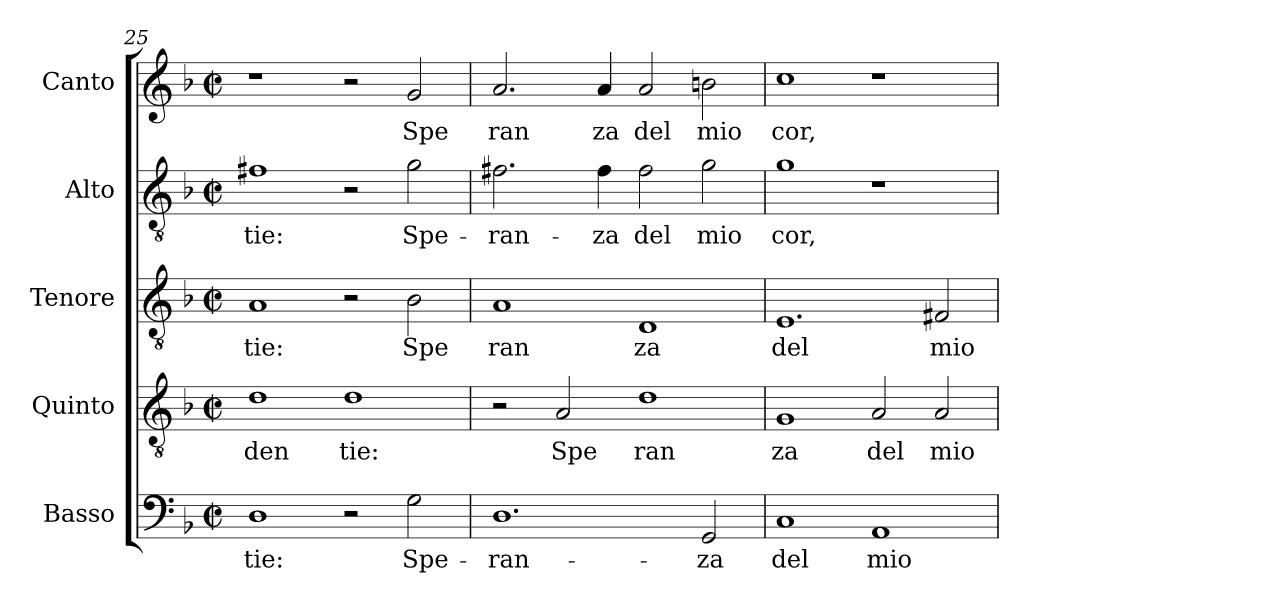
**kern	**text	**kern	**text	**kern	**text	**kern	**text	**kern	**text
*part5	*part5	*part4	*part4	*part3	*part3	*part2	*part2	*part1	*part1
*staff5	*staff5	*staff4	*staff4	*staff3	*staff3	*staff2	*staff2	*staff1	*staff1
*I"Basso	*	*I"Quinto	*	*I"Tenore	*	*I"Alto	*	*I"Canto	*
*clefF4	*	*clefGv2	*	*clefGv2	*	*clefGv2	*	*clefG2	*
*k[b-]	*	*k[b-]	*	*k[b-]	*	*k[b-]	*	*k[b-]	*
*F:	*	*F:	*	*F:	*	*F:	*	*F:	*
*M2/2	*	*M2/2	*	*M2/2	*	*M2/2	*	*M2/2	*
*met(c|)	*	*met(c|)	*	*met(c|)	*	*met(c|)	*	*met(c|)	*
=25	=25	=25	=25	=25	=25	=25	=25	=25	=25
!	!LO:LY:b:cj	!	!LO:LY:b:cj	!	!LO:LY:b:cj	!	!LO:LY:b:cj	!	!
1D	-tie:	1d	den	1A	tie:	1f#X	-tie:	1r	.
!	!	!	!LO:LY:b:cj	!	!	!	!	!	!
2r	.	1d	tie:	2r	.	2r	.	2r	.
!	!LO:LY:b:cj	!	!	!	!LO:LY:b:cj	!	!LO:LY:b:cj	!	!LO:LY:b:cj
2G\	Spe-	.	.	2B-\	Spe	2g\	Spe-	2g/	Spe
=26	=26	=26	=26	=26	=26	=26	=26	=26	=26
!	!LO:LY:b:cj	!	!	!	!LO:LY:b:cj	!	!LO:LY:b:cj	!	!LO:LY:b:cj
1.D	-ran-	2r	.	1A	ran	2.f#X\	-ran-	2.a/	ran
!	!	!	!LO:LY:b:cj	!	!	!	!	!	!
.	.	2A/	Spe	.	.	.	.	.	.
!	!	!	!	!	!	!	!LO:LY:b:cj	!	!LO:LY:b:cj
.	.	.	.	.	.	4f#\	-za	4a/	za
!	!	!	!LO:LY:b:cj	!	!LO:LY:b:cj	!	!LO:LY:b:cj	!	!LO:LY:b:cj
.	.	1d	ran	1D	za	2f#\	del	2a/	del
!	!LO:LY:b:cj	!	!	!	!	!	!LO:LY:b:cj	!	!LO:LY:b:cj
2GG/	-za	.	.	.	.	2g\	mio	2bn\	mio
=27	=27	=27	=27	=27	=27	=27	=27	=27	=27
!	!LO:LY:b:cj	!	!LO:LY:b:cj	!	!LO:LY:b:cj	!	!LO:LY:b:cj	!	!LO:LY:b:cj
1C	del	1G	za	1.E	del	1g	cor,	1cc	cor,
!	!LO:LY:b:cj	!	!LO:LY:b:cj	!	!	!	!	!	!
1AA	mio	2A/	del	.	.	1r	.	1r	.
!	!	!	!LO:LY:b:cj	!	!LO:LY:b:cj	!	!	!	!
.	.	2A/	mio	2F#X/	mio	.	.	.	.
=	=	=	=	=	=	=	=	=	=
*-	*-	*-	*-	*-	*-	*-	*-	*-	*-
